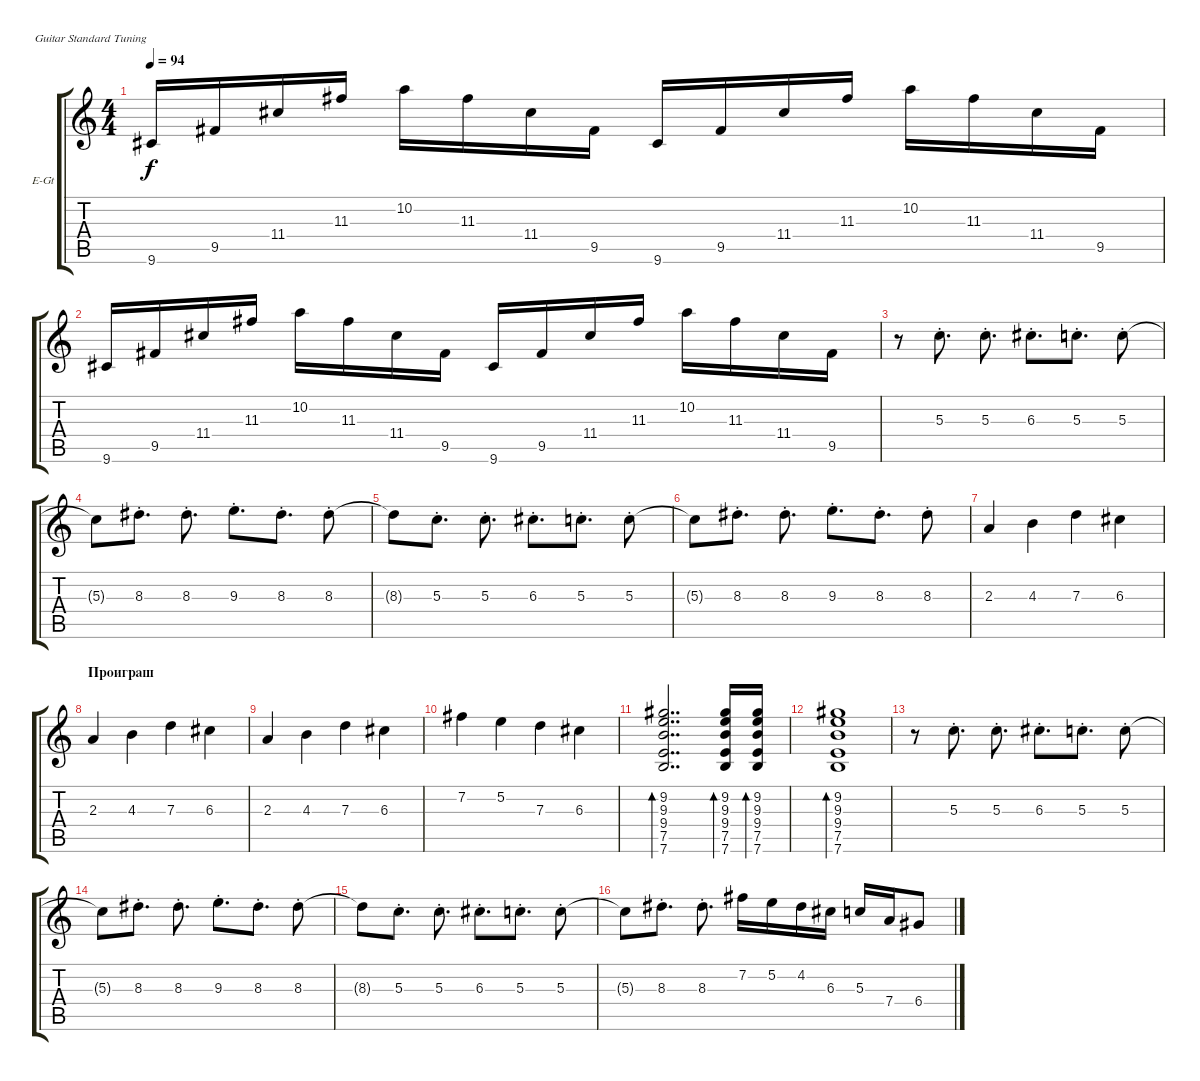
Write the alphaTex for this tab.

\defaultSystemsLayout 4
\bracketExtendMode groupsimilarinstruments
\firstSystemTrackNameOrientation horizontal
\otherSystemsTrackNameOrientation horizontal
\track ("Г. Каспарян" "E-Gt") {instrument electricguitarclean}
\staff {score tabs}
\tuning (E4 B3 G3 D3 A2 E2)
\ts (4 4)
\tempo 94
\clef g2
\ks c
9.6.16{dy f} 9.5.16 11.4.16 11.3.16 10.2.16 11.3.16 11.4.16 9.5.16 9.6.16 9.5.16 11.4.16 11.3.16 10.2.16 11.3.16 11.4.16 9.5.16 |
9.6.16 9.5.16 11.4.16 11.3.16 10.2.16 11.3.16 11.4.16 9.5.16 9.6.16 9.5.16 11.4.16 11.3.16 10.2.16 11.3.16 11.4.16 9.5.16 |
r.8 5.3{st}.8{d} 5.3{st}.8{d} 6.3{st}.8{d} 5.3{st}.8{d} 5.3{st}.8 |
5.3{t}.8 8.3{st}.8{d} 8.3{st}.8{d} 9.3{st}.8{d} 8.3{st}.8{d} 8.3{st}.8 |
8.3{t}.8 5.3{st}.8{d} 5.3{st}.8{d} 6.3{st}.8{d} 5.3{st}.8{d} 5.3{st}.8 |
5.3{t}.8 8.3{st}.8{d} 8.3{st}.8{d} 9.3{st}.8{d} 8.3{st}.8{d} 8.3{st}.8 |
2.3.4 4.3.4 7.3.4 6.3.4 |
\section ("" "Проиграш")
2.3.4 4.3.4 7.3.4 6.3.4 |
2.3.4 4.3.4 7.3.4 6.3.4 |
7.2.4 5.2.4 7.3.4 6.3.4 |
(9.3 7.6 7.5 9.4 9.2).2{dd bd 36} (9.3 7.6 7.5 9.4 9.2).16{bd 30} (9.3 7.6 7.5 9.4 9.2).16{bd 31} |
(9.3 7.6 7.5 9.4 9.2).1{bd 39} |
r.8 5.3{st}.8{d} 5.3{st}.8{d} 6.3{st}.8{d} 5.3{st}.8{d} 5.3{st}.8 |
5.3{t}.8 8.3{st}.8{d} 8.3{st}.8{d} 9.3{st}.8{d} 8.3{st}.8{d} 8.3{st}.8 |
8.3{t}.8 5.3{st}.8{d} 5.3{st}.8{d} 6.3{st}.8{d} 5.3{st}.8{d} 5.3{st}.8 |
5.3{t}.8 8.3{st}.8{d} 8.3{st}.8{d} 7.2.16 5.2.16 4.2.16 6.3.16 5.3.16 7.4.16 6.4.8
